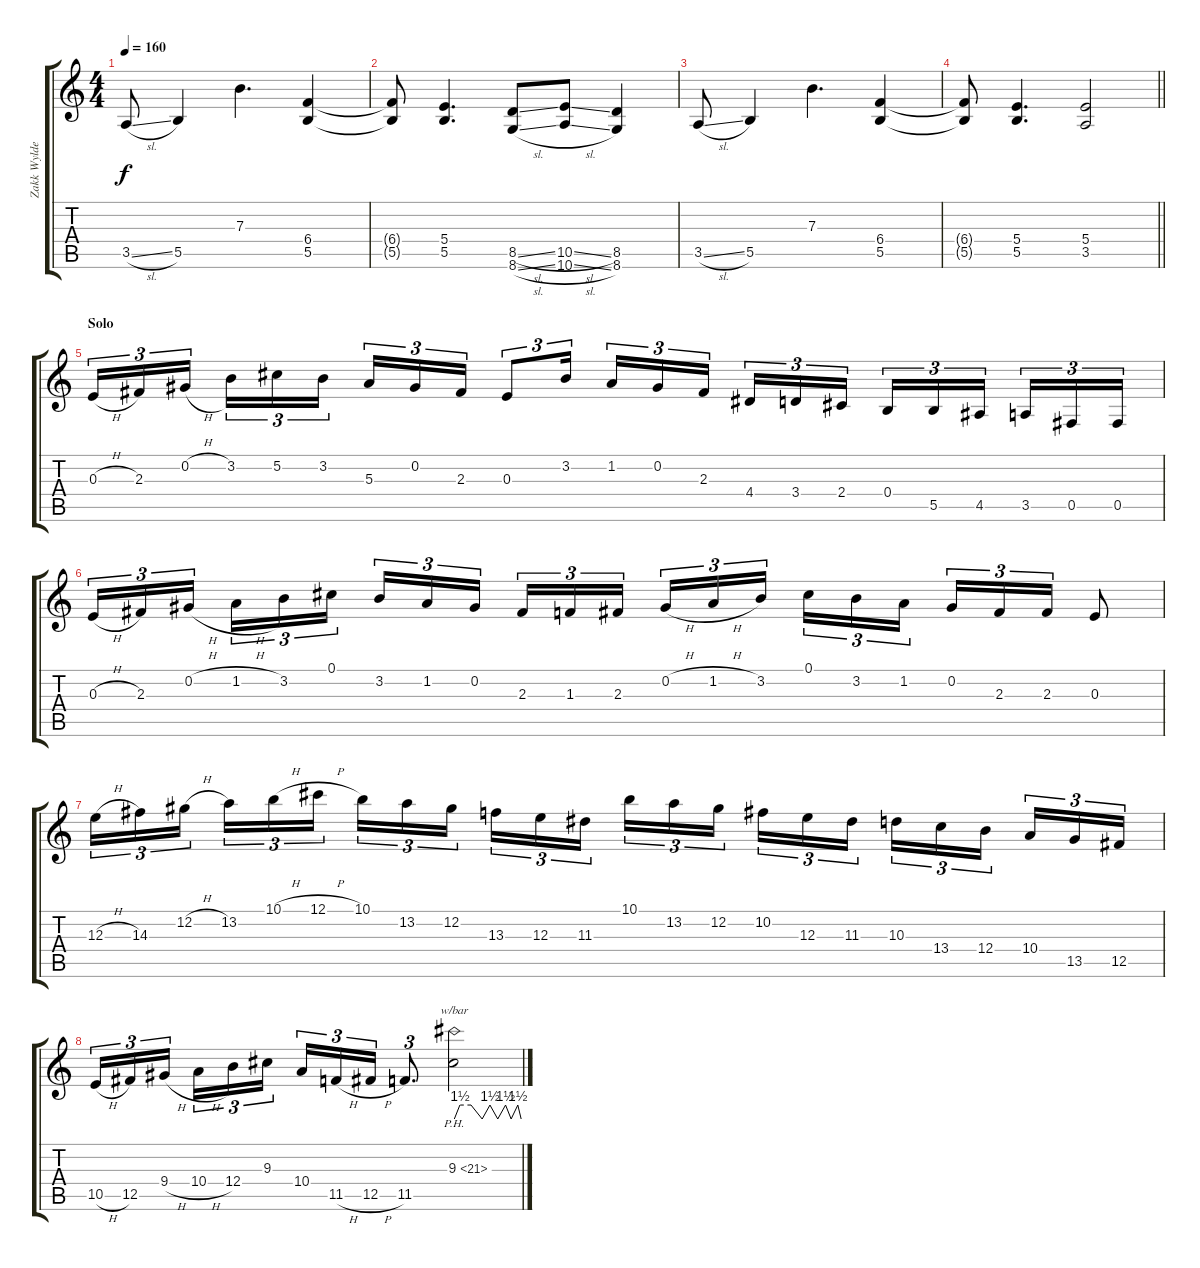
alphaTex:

\track ("Zakk Wylde" "Zakk Wylde") {instrument overdrivenguitar}
\staff {score tabs}
\tuning (Db4 Ab3 E3 B2 Gb2 B1) {hide}
\ts (4 4)
\tempo 160
\clef g2
\ks c
3.5{sl}.8{dy f} 5.5.4 7.3.4{d} (6.4 5.5).4 |
(6.4{t} 5.5{t}).8 (5.4 5.5).4{d} (8.5{sl} 8.6{sl}).8 (10.5{sl} 10.6{sl}).8 (8.5 8.6).4 |
3.5{sl}.8 5.5.4 7.3.4{d} (6.4 5.5).4 |
\barLineRight lightlight
(6.4{t} 5.5{t}).8 (5.4 5.5).4{d} (5.4 3.5).2 |
\section ("" "Solo")
0.3{h}.16{tu (3 2)} 2.3.16{tu (3 2)} 0.2{h}.16{tu (3 2) beam splitsecondary} 3.2.16{tu (3 2)} 5.2.16{tu (3 2)} 3.2.16{tu (3 2)} 5.3.16{tu (3 2)} 0.2.16{tu (3 2)} 2.3.16{tu (3 2)} 0.3.8{tu (3 2)} 3.2.16{tu (3 2)} 1.2.16{tu (3 2)} 0.2.16{tu (3 2)} 2.3.16{tu (3 2) beam splitsecondary} 4.4.16{tu (3 2)} 3.4.16{tu (3 2)} 2.4.16{tu (3 2)} 0.4.16{tu (3 2)} 5.5.16{tu (3 2)} 4.5.16{tu (3 2) beam splitsecondary} 3.5.16{tu (3 2)} 0.5.16{tu (3 2)} 0.5.16{tu (3 2)} |
0.3{h}.16{tu (3 2)} 2.3.16{tu (3 2)} 0.2{h}.16{tu (3 2) beam splitsecondary} 1.2{h}.16{tu (3 2)} 3.2.16{tu (3 2)} 0.1.16{tu (3 2)} 3.2.16{tu (3 2)} 1.2.16{tu (3 2)} 0.2.16{tu (3 2) beam splitsecondary} 2.3.16{tu (3 2)} 1.3.16{tu (3 2)} 2.3.16{tu (3 2)} 0.2{h}.16{tu (3 2)} 1.2{h}.16{tu (3 2)} 3.2.16{tu (3 2) beam splitsecondary} 0.1.16{tu (3 2)} 3.2.16{tu (3 2)} 1.2.16{tu (3 2)} 0.2.16{tu (3 2)} 2.3.16{tu (3 2)} 2.3.16{tu (3 2)} 0.3.8 |
12.3{h}.16{tu (3 2)} 14.3.16{tu (3 2)} 12.2{h}.16{tu (3 2) beam splitsecondary} 13.2.16{tu (3 2)} 10.1{h}.16{tu (3 2)} 12.1{h}.16{tu (3 2)} 10.1.16{tu (3 2)} 13.2.16{tu (3 2)} 12.2.16{tu (3 2) beam splitsecondary} 13.3.16{tu (3 2)} 12.3.16{tu (3 2)} 11.3.16{tu (3 2)} 10.1.16{tu (3 2)} 13.2.16{tu (3 2)} 12.2.16{tu (3 2) beam splitsecondary} 10.2.16{tu (3 2)} 12.3.16{tu (3 2)} 11.3.16{tu (3 2)} 10.3.16{tu (3 2)} 13.4.16{tu (3 2)} 12.4.16{tu (3 2) beam splitsecondary} 10.4.16{tu (3 2)} 13.5.16{tu (3 2)} 12.5.16{tu (3 2)} |
10.5{h}.16{tu (3 2)} 12.5.16{tu (3 2)} 9.4{h}.16{tu (3 2) beam splitsecondary} 10.4{h}.16{tu (3 2)} 12.4.16{tu (3 2)} 9.3.16{tu (3 2)} 10.4.16{tu (3 2)} 11.5{h}.16{tu (3 2)} 12.5{h}.16{tu (3 2)} 11.5.8{d tu (3 2)} 9.3{ph 12}.2{tbe (custom default 0 0 5 6 15 6 25 0 32 6 39 0 46 6 51 0 57 6 60 0)}
